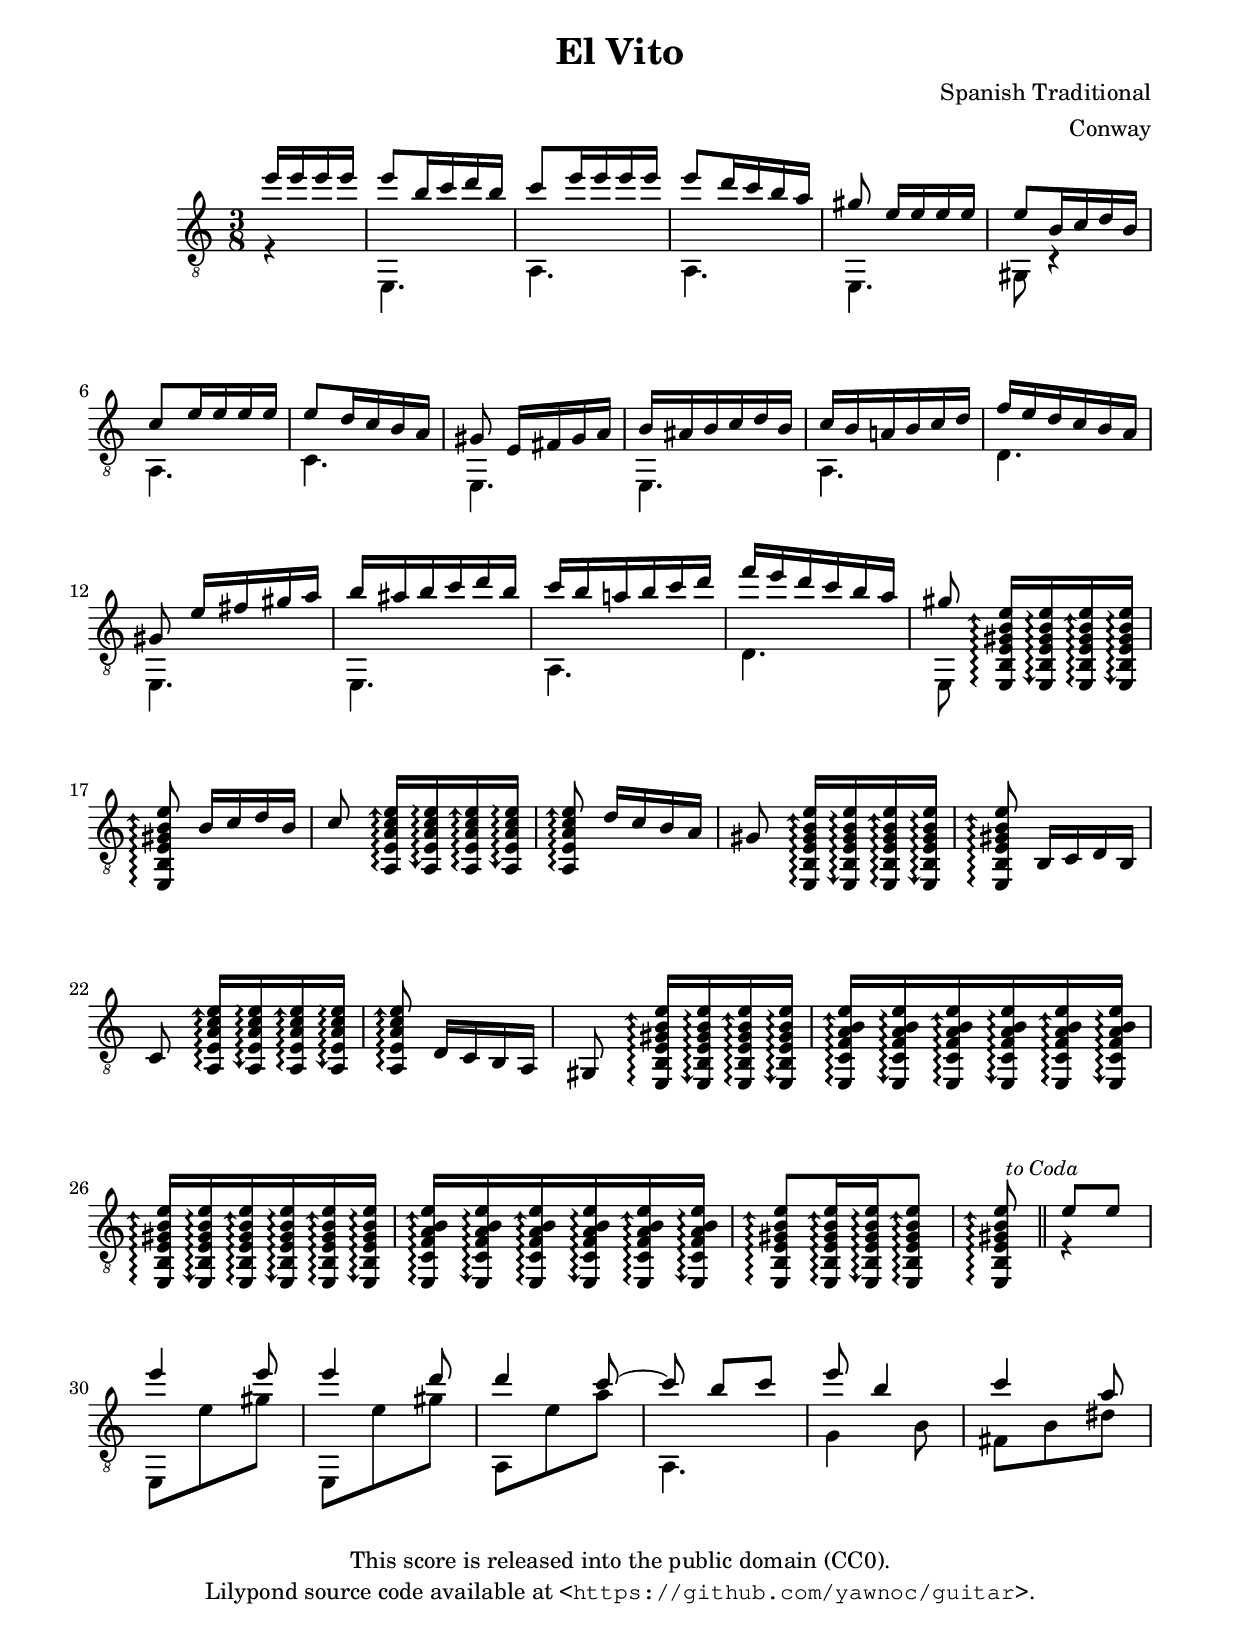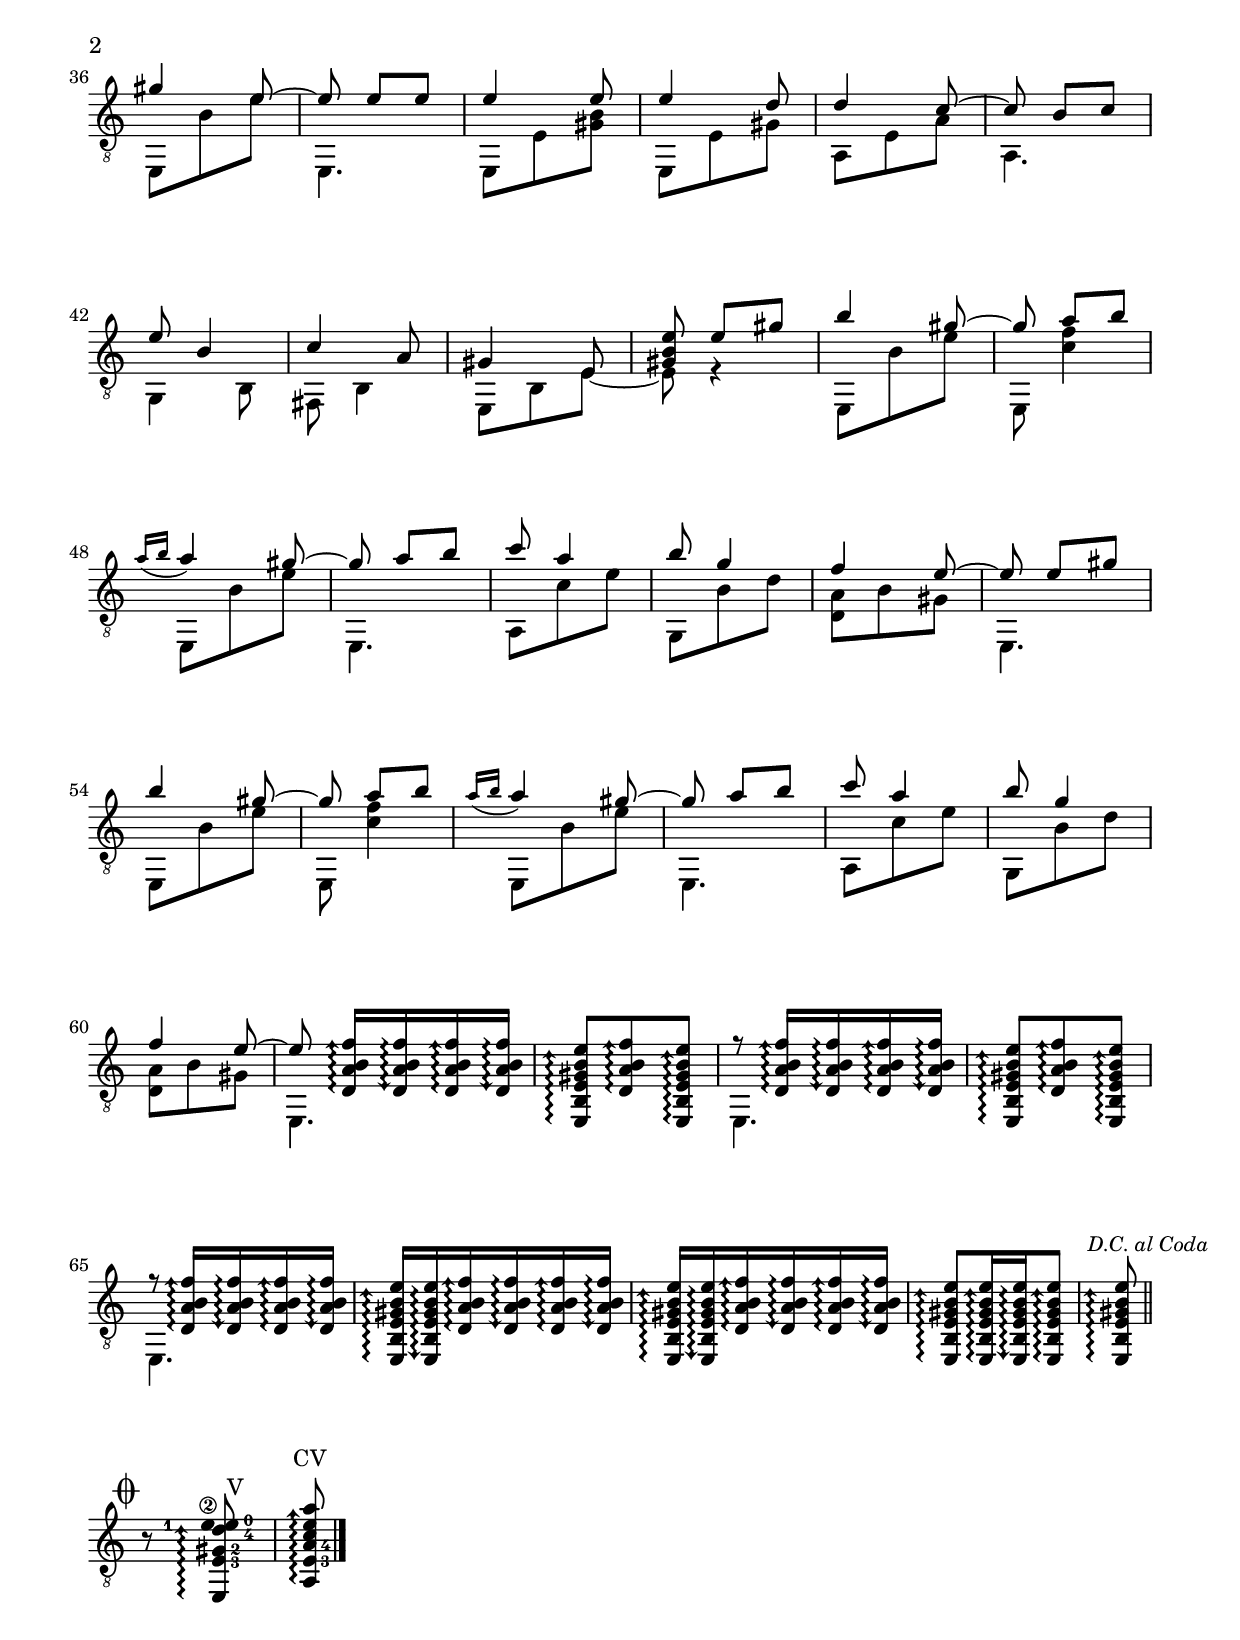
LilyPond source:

\version "2.18.2"


%%%%%%%%%%%%%%%%%%%%%%%%%%%%%%%%%%%%%%%%%%%%%%%%%%%%%%%%%%%%%%%%
% General
%%%%%%%%%%%%%%%%%%%%%%%%%%%%%%%%%%%%%%%%%%%%%%%%%%%%%%%%%%%%%%%%

\paper {
  top-margin = 1.5\cm
  left-margin = 1.5\cm
  right-margin = 1.5\cm
  bottom-margin = 1.5\cm
  ragged-last-bottom = ##f
  footnote-separator-markup = \markup { \vspace #1.5 }
}

globalSettings = {
  \accidentalStyle modern
  \compressFullBarRests
  \mergeDifferentlyHeadedOn
  \mergeDifferentlyDottedOn
  \numericTimeSignature
  \pointAndClickOff
  \override TextScript.extra-offset = #'(0 . 0.7)
  \override Score.FootnoteItem.annotation-line = ##f
}

origin-url = "https://github.com/yawnoc/guitar"

\header {
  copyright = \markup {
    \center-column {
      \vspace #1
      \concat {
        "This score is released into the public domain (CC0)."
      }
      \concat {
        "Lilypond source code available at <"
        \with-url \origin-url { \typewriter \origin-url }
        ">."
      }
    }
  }
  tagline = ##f
}

triplet = #(define-music-function
  (parser location music) (ly:music?)
  #{
    \tuplet 3/2 { $music }
  #}
)

tripletDuple = #(define-music-function
  (parser location music) (ly:music?)
  #{
    \tuplet 6/4 { $music }
  #}
)

overrideBeamedStemLengths = #(define-scheme-function
  (parser location lengths) (list?)
  #{
    \override Stem.details.beamed-lengths = $lengths
  #}
)
revertBeamedStemLengths = { \revert Stem.details.beamed-lengths }

overrideBeamVerticalPositions = #(define-scheme-function
  (parser location positions) (pair?)
  #{
    \override Beam.positions = $positions
  #}
)

%%%%%%%%%%%%%%%%%%%%%%%%%%%%%%%%%%%%%%%%%%%%%%%%%%%%%%%%%%%%%%%%
% Semantic bar lines
%%%%%%%%%%%%%%%%%%%%%%%%%%%%%%%%%%%%%%%%%%%%%%%%%%%%%%%%%%%%%%%%

barLineGoto = { \bar "||" }
barLineKeyChange = { \bar "||" }
barLineEnd = { \bar "|." }

%%%%%%%%%%%%%%%%%%%%%%%%%%%%%%%%%%%%%%%%%%%%%%%%%%%%%%%%%%%%%%%%
% Guitar notation
%%%%%%%%%%%%%%%%%%%%%%%%%%%%%%%%%%%%%%%%%%%%%%%%%%%%%%%%%%%%%%%%

stringNumbersAbove = { \set stringNumberOrientations = #'(up) }
stringNumbersBelow = { \set stringNumberOrientations = #'(down) }

fingeringAbove = { \set fingeringOrientations = #'(up) }
fingeringBelow = { \set fingeringOrientations = #'(down) }
fingeringAleft = { \set fingeringOrientations = #'(left) }
fingeringAright = { \set fingeringOrientations = #'(right) }

startGraceMusic = {
  <>(
  \override Fingering.font-size = -6
}
stopGraceMusic = {
  \revert Fingering.font-size
  <>)
}

overrideHorizontalShift = #(define-scheme-function
  (parser location distance) (number?)
  #{
    \override NoteColumn.force-hshift = $distance
  #}
)
revertHorizontalShift = { \revert NoteColumn.force-hshift }

barreSpan = #(define-music-function
  (parser location label offsetPair music)
  (string? (pair? (cons 0 0)) ly:music?)
  (let
    (
      (elements (extract-named-music music '(NoteEvent EventChord)))
    )
    (if
      (pair? elements)
      (let
        (
          (first-element (first elements))
          (last-element (last elements))
        )
        (set!
          (ly:music-property first-element 'articulations)
          (cons
            (make-music 'TextSpanEvent 'span-direction -1)
            (ly:music-property first-element 'articulations)
          )
        )
        (set!
          (ly:music-property last-element 'articulations)
          (cons
            (make-music 'TextSpanEvent 'span-direction 1)
            (ly:music-property last-element 'articulations)
          )
        )
      )
    )
  )
  #{
    \once \override TextSpanner.font-shape = #'upright
    \once \override TextSpanner.style = #'line
    \once \override TextSpanner.extra-offset = #offsetPair
    \once \override TextSpanner.bound-details = #`(
      (left
        (text . ,#{ \markup { \raise #-0.7 { #label \hspace #0.7 }} #})
        (Y . 0)
        (padding . -0.8)
        (attach-dir . -2)
      )
      (right
        (text . ,#{ \markup { \draw-line #'(0 . -1.3) } #}) ;; draw hook
        (Y . 0)
        (padding . -0.5)
        (attach-dir . 2)
      )
    )
    \once \override TextSpanner #'after-line-breaking = #(lambda (grob)
      (let*
        (
          (originalGrob (ly:grob-original grob))
          (splitGrobs (ly:spanner-broken-into originalGrob))
        )
        (if
          (and
            (>= (length splitGrobs) 2)
            (not (eq? (car (last-pair splitGrobs)) grob))
          )
          (begin
            (ly:grob-set-nested-property! grob
              '(bound-details right text)
              #{ \markup { \draw-line #'(0 . 0) } #} ;; suppress draw hook
            )
            (ly:grob-set-property! grob
              'extra-offset
              (cons
                (car offsetPair)
                (+ (cdr offsetPair) 0.7) ;; correction for suppressed hook
              )
            )
            (ly:grob-set-nested-property! grob
              '(bound-details right padding)
              #'-3 ;; increase spanner length
            )
          )
        )
      )
    )
    $music
  #}
)

barre = #(define-scheme-function
  (parser location label) (string?)
  #{
    \markup {
      \center-align {
        \hspace #0.7
        $label
      }
    }
  #}
)

nudgeNextBarre = #(define-scheme-function
  (parser location distance) (number?)
  #{
    \once \override TextScript.X-offset = $distance
  #}
)

position = #(define-scheme-function
  (parser location label) (string?)
  #{
    \markup {
      \center-align {
        \hspace #0.5
        $label
      }
    }
  #}
)

#(define-markup-command
  (markupString layout properties stringNumber) (markup?)
  (interpret-markup layout properties
    #{
      \markup \circle { \bold #stringNumber }
    #}
  )
)

#(define-markup-command
  (resonatesOn layout properties note stringNumber) (markup? markup?)
  (interpret-markup layout properties
    #{
      \markup { #note "resonates on" \markupString #stringNumber }
    #}
  )
)

%%%%%%%%%%%%%%%%%%%%%%%%%%%%%%%%%%%%%%%%%%%%%%%%%%%%%%%%%%%%%%%%
% Goto statements
%%%%%%%%%%%%%%%%%%%%%%%%%%%%%%%%%%%%%%%%%%%%%%%%%%%%%%%%%%%%%%%%

overrideGotoVisibility = {
  \once \override Score.RehearsalMark #'break-visibility = #'#(#t #t #f)
}

makeGotoMark = #(define-scheme-function
  (parser location label) (string?)
  #{
    \mark \markup { \small \italic $label }
  #}
)

simultaneousMarkSeparator = {
  \cadenzaOn
    s1073741824 % stupid, but works
  \cadenzaOff
}

coda = {
  \overrideGotoVisibility
  \mark \markup { \musicglyph #"scripts.coda" }
}

fine = {
  \overrideGotoVisibility
  \makeGotoMark Fine
}

dcAlCoda = {
  \overrideGotoVisibility
  \makeGotoMark "D.C. al Coda"
}

dcAlFine = {
  \overrideGotoVisibility
  \makeGotoMark "D.C. al Fine"
}

toCoda = {
  \overrideGotoVisibility
  \makeGotoMark "to Coda"
}



\header {
  title = "El Vito"
  composer = "Spanish Traditional"
  arranger = "Conway"
}


\paper {
  systems-per-page = 7
  ragged-last = ##t
}


initialSignatures = {
  \clef "treble_8"
  \key a \minor
  \time 3/8
}


highVoiceMusic = {
  
  \globalSettings
  
  % Main theme high
  \partial 4
  \relative c'' {
    e16 e e e |
    e8 b16 c d b |
    c8 e16 e e e |
    e8 d16 c b a |
    gis8
  }
  
  % Main theme low
  \barNumberCheck #4
  \relative c' {
    e16[ e e e] |
    e8 b16 c d b |
    c8 e16 e e e |
    e8 d16 c b a |
    gis8
  }
  
  % Scale run low
  \barNumberCheck #8
  \relative c {
    e16[ fis gis a] |
    b ais b c d b |
    c b a b c d |
    f e d c b a |
    gis8
  }
  
  % Scale run high
  \barNumberCheck #12
  \relative c' {
    e16[ fis gis a] |
    b ais b c d b |
    c b a b c d |
    f e d c b a |
    gis8
  }
  
  % Strummed main theme high
  \barNumberCheck #16
  \relative c' {
    \arpeggioArrowUp
    <e b gis e b e,>16[ \arpeggio
      \arpeggioArrowDown
      <e b gis e b e,> \arpeggio
      \arpeggioArrowUp
      <e b gis e b e,> \arpeggio
      \arpeggioArrowDown
      <e b gis e b e,>] \arpeggio|
      \arpeggioArrowUp
    <e b gis e b e,>8 \arpeggio b16[ c d b] |
    c8
      \arpeggioArrowUp
      <e c a e a,>16[ \arpeggio
      \arpeggioArrowDown
      <e c a e a,> \arpeggio
      \arpeggioArrowUp
      <e c a e a,> \arpeggio
      \arpeggioArrowDown
      <e c a e a,>] \arpeggio
    \arpeggioArrowUp
    <e c a e a,>8 \arpeggio d16[ c b a] |
    gis8
  }
  
  % Strummed main theme low
  \barNumberCheck #20
  \relative c' {
    \arpeggioArrowUp
    <e b gis e b e,>16[ \arpeggio
      \arpeggioArrowDown
      <e b gis e b e,> \arpeggio
      \arpeggioArrowUp
      <e b gis e b e,> \arpeggio
      \arpeggioArrowDown
      <e b gis e b e,>] \arpeggio |
    \arpeggioArrowUp
    <e b gis e b e,>8 \arpeggio b,16[ c d b] |
    c8
      \arpeggioArrowUp
      <e' c a e a,>16[ \arpeggio
      \arpeggioArrowDown
      <e c a e a,> \arpeggio
      \arpeggioArrowUp
      <e c a e a,> \arpeggio
      \arpeggioArrowDown
      <e c a e a,>] \arpeggio
    \arpeggioArrowUp
    <e c a e a,>8 \arpeggio d,16[ c b a] |
    gis8
  }
  
  % Strummed interlude
  \barNumberCheck #24
  \relative c' {
    \arpeggioArrowUp
    <e b gis e b e,>16[ \arpeggio
      \arpeggioArrowDown
      <e b gis e b e,> \arpeggio
      \arpeggioArrowUp
      <e b gis e b e,> \arpeggio
      \arpeggioArrowDown
      <e b gis e b e,>] \arpeggio |
    \arpeggioArrowUp
    <e b a f c e,> \arpeggio
      \arpeggioArrowDown
      <e b a f c e,> \arpeggio
      \arpeggioArrowUp
      <e b a f c e,> \arpeggio
      \arpeggioArrowDown
      <e b a f c e,> \arpeggio
      \arpeggioArrowUp
      <e b a f c e,> \arpeggio
      \arpeggioArrowDown
      <e b a f c e,> \arpeggio |
    \arpeggioArrowUp
    <e b gis e b e,> \arpeggio
      \arpeggioArrowDown
      <e b gis e b e,> \arpeggio
      \arpeggioArrowUp
      <e b gis e b e,> \arpeggio
      \arpeggioArrowDown
      <e b gis e b e,> \arpeggio
      \arpeggioArrowUp
      <e b gis e b e,> \arpeggio
      \arpeggioArrowDown
      <e b gis e b e,> \arpeggio |
    \arpeggioArrowUp
    <e b a f c e,> \arpeggio
      \arpeggioArrowDown
      <e b a f c e,> \arpeggio
      \arpeggioArrowUp
      <e b a f c e,> \arpeggio
      \arpeggioArrowDown
      <e b a f c e,> \arpeggio
      \arpeggioArrowUp
      <e b a f c e,> \arpeggio
      \arpeggioArrowDown
      <e b a f c e,> \arpeggio |
    \arpeggioArrowUp
    <e b gis e b e,>8 \arpeggio
      <e b gis e b e,>16 \arpeggio
      \arpeggioArrowDown
      <e b gis e b e,> \arpeggio
      \arpeggioArrowUp
      <e b gis e b e,>8 \arpeggio |
    <e b gis e b e,>8 \arpeggio
      \bar "||" \toCoda
  }
  
  % Lyrical theme high
  \barNumberCheck #29
  \relative c' {
    e8 e |
    e'4 e8 |
    e4 d8 |
    d4 c8~ |
    c b[ c] |
    e b4 |
    c4 a8 |
    gis4 e8~ |
    e
  }
  
  % Lyrical theme low
  \barNumberCheck #37
  \relative c' {
    e8[ e] |
    e4 e8 |
    e4 d8 |
    d4 c8~ |
    c b[ c] |
    e b4 |
    c4 a8 |
    gis4 e8 |
    <gis b e>
  }
  
  % Bull-fighting theme
  \barNumberCheck 45
  \relative c' {
    e8[ gis] |
    b4 gis8~ |
    gis8 a[ b] |
    \grace { a16_( b } a4) gis8~ |
    gis8 a[ b] |
    c8 a4 |
    b8 g4 |
    f4 e8~ |
    e8
  }
  
  % Bull-fighting theme again
  \barNumberCheck 53
  \relative c' {
    e8[ gis] |
    b4 gis8~ |
    gis8 a[ b] |
    \grace { a16_( b } a4) gis8~ |
    gis8 a[ b] |
    c8 a4 |
    b8 g4 |
    f4 e8~ |
    e8
  }
  
  % Returning strummed interlude
  \barNumberCheck 61
  \relative c' {
    \arpeggioArrowUp
    <f b, a d,>16[ \arpeggio
      \arpeggioArrowDown
      <f b, a d,> \arpeggio
      \arpeggioArrowUp
      <f b, a d,> \arpeggio
      \arpeggioArrowDown
      <f b, a d,>] \arpeggio |
    \arpeggioArrowUp
    <e b gis e b e,>8 \arpeggio
      <f b, a d,> \arpeggio
      <e b gis e b e,> \arpeggio |
    r8
    \arpeggioArrowUp
      <f b, a d,>16 \arpeggio
      \arpeggioArrowDown
      <f b, a d,> \arpeggio
      \arpeggioArrowUp
      <f b, a d,> \arpeggio
      \arpeggioArrowDown
      <f b, a d,> \arpeggio |
    \arpeggioArrowUp
    <e b gis e b e,>8 \arpeggio
      <f b, a d,> \arpeggio
      <e b gis e b e,> \arpeggio |
    r8
    \arpeggioArrowUp
      <f b, a d,>16 \arpeggio
      \arpeggioArrowDown
      <f b, a d,> \arpeggio
      \arpeggioArrowUp
      <f b, a d,> \arpeggio
      \arpeggioArrowDown
      <f b, a d,> \arpeggio |
    \arpeggioArrowUp
    <e b gis e b e,>16 \arpeggio
      \arpeggioArrowDown
      <e b gis e b e,> \arpeggio
      \arpeggioArrowUp
      <f b, a d,> \arpeggio
      \arpeggioArrowDown
      <f b, a d,> \arpeggio
      \arpeggioArrowUp
      <f b, a d,> \arpeggio
      \arpeggioArrowDown
      <f b, a d,> \arpeggio |
    \arpeggioArrowUp
    <e b gis e b e,>16 \arpeggio
      \arpeggioArrowDown
      <e b gis e b e,> \arpeggio
      \arpeggioArrowUp
      <f b, a d,> \arpeggio
      \arpeggioArrowDown
      <f b, a d,> \arpeggio
      \arpeggioArrowUp
      <f b, a d,> \arpeggio
      \arpeggioArrowDown
      <f b, a d,> \arpeggio |
    \arpeggioArrowUp
    <e b gis e b e,>8 \arpeggio
      <e b gis e b e,>16 \arpeggio
      \arpeggioArrowDown
      <e b gis e b e,> \arpeggio
      \arpeggioArrowUp
      <e b gis e b e,>8 \arpeggio |
    <e b gis e b e,>8 \arpeggio
      \bar "||" \dcAlCoda
  }
  
  % Finishing chords
  \break
  \simultaneousMarkSeparator
  \coda
  \barNumberCheck 69
  \relative c' {
    \arpeggioArrowUp
    \textLengthOn
    b8\rest
      ^\markup \center-align { "     " }
    <<
      \fingeringAright
      \once \override Staff.AccidentalPlacement.right-padding = #-0.8
      \once \override Arpeggio.padding = #1
      \nudgeNextBarre #1.7
      {
        <e,, e'-3 gis!-2 d'-4 e-0> \arpeggio
          ^\position V
          ^\markup \center-align { "            " }
      }
        \\
      \fingeringAleft
      { \once \hide Stem <e''-1 \2> }
    >> |
    <a,, e'-3 a-4 c e a> \arpeggio
      ^\barre CV
      ^\markup \center-align { "       " }
    \textLengthOff
      \bar "|."
  }
  
}


lowVoiceMusic = {
  
  \globalSettings
  
  % Main theme high
  \partial 4
  \relative c, {
    r4 |
    e4. |
    a |
    a |
    e |
  }
  
  % Main theme low
  \barNumberCheck #5
  \relative c {
    gis8 r4 |
    a4. |
    c |
    e, |
  }
  
  % Scale run low
  \barNumberCheck #9
  \relative c, {
    e4. |
    a |
    d |
    e, |
  }
  
  % Scale run high
  \barNumberCheck #13
  \relative c, {
    e4. |
    a |
    d |
    e,8
  }
  
  % Strummed main theme high
  \barNumberCheck #16
  {
    s4 |
    s4. * 3 |
    s8
  }
  
  % Strummed main theme low
  \barNumberCheck #20
  {
    s4 |
    s4. * 3 |
    s8
  }
  
  % Strummed interlude
  \barNumberCheck #24
  {
    s4 |
    s4. * 4 |
    s8
  }
  
  % Lyrical theme high
  \barNumberCheck #29
  \relative c, {
    r4 |
    e8 e'' gis |
    e,, e'' gis |
    a,, e'' a |
    a,,4. |
    g'4 b8 |
    fis b dis |
    e,, b'' e |
    e,,4. |
  }
  
  % Lyrical theme low
  \barNumberCheck #38
  \relative c, {
    e8 e' <gis b> |
    e, e' gis |
    a, e' a |
    a,4. |
    g4 b8 |
    fis8 b4 |
    e,8 b' e~ |
    e
  }
  
  % Bull-fighting theme
  \barNumberCheck 45
  \relative c, {
    r4 |
    e8 b'' e |
    e,, <c'' f>4 |
    e,,8 b'' e |
    e,,4. |
    a8 c' e |
    g,, b' d |
    <a d,> b gis |
    e,4. |
  }
  
  % Bull-fighting theme again
  \barNumberCheck 54
  \relative c, {
    e8 b'' e |
    e,, <c'' f>4 |
    e,,8 b'' e |
    e,,4. |
    a8 c' e |
    g,, b' d |
    <a d,> b gis |
    e,4. |
  }
  
  % Returning strummed interlude
  \barNumberCheck 62
  \relative c, {
    s4. |
    e4. |
    s4. |
    e4. |
    s4. * 3 |
    s8
  }
  
}


allMusic = {
  \initialSignatures
  <<
    << \highVoiceMusic >>
      \\
    << \lowVoiceMusic >>
  >>
}


\score {
  \allMusic
}
